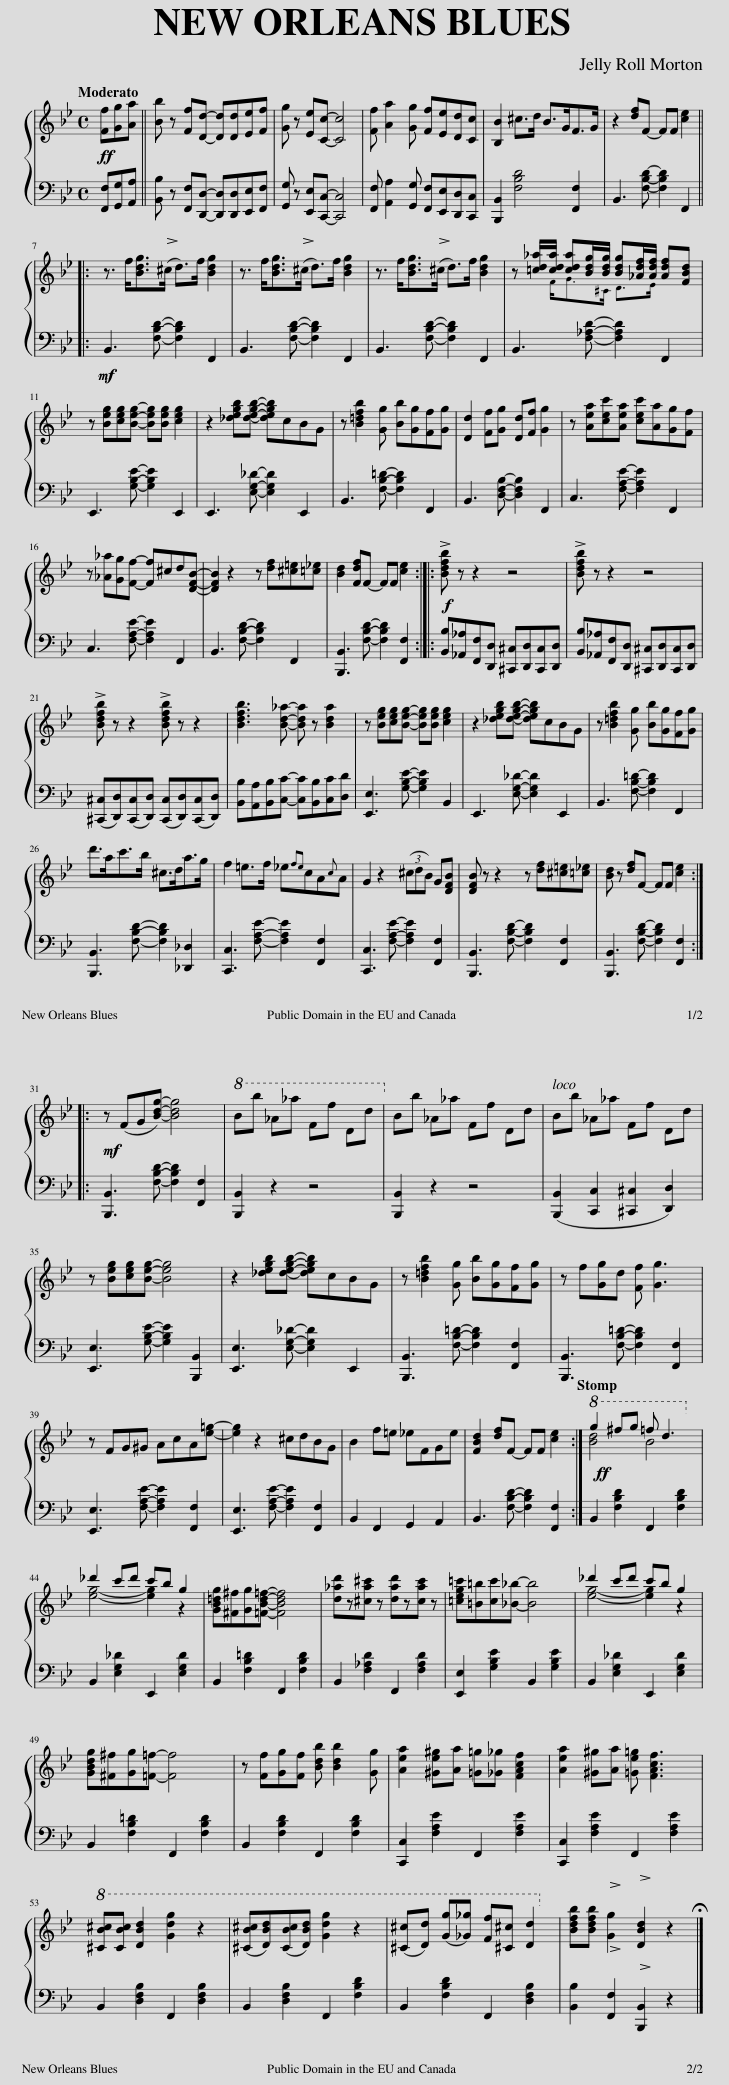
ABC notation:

X:1
%%score { ( 1 3 ) | 2 }
L:1/8
Q:1/4=120
M:4/4
I:linebreak $
K:Bb
V:1 treble
V:3 treble
V:2 bass
V:1
!ff! [Ff][Gg][Aa] || [Bb] z [Ff][Dd]- [Dd][Dd][Ee][Ff] | [Gg] z [Ee][Cc]- [Cc]4 | [Ff] [Aa]2 [Gg] [Ff][Ee][Dd][Cc] | [B,B]2 ^c>d B>GF>G | %5
 z2 [df]F- FF [ce]2 |:$ z3/2 f<[Bdg](!>!^c/ d>)f [Bdg]2 | z3/2 f<[Bdg](!>!^c/ d>)f [Bdg]2 | z3/2 f<[Bdg](!>!^c/ d>)f [Bdg]2 | z [=cd_a]/[cda]/ [cda][Bdg]/[Bdg]/ [Bdg][_Adf]/[Adf]/ [Adf][FBd] |$ %10
 z [Beg][ceg][Beg]- [Beg][Beg] [ceg]2 | z2 [_degb][degb]- [degb]cBG | z [B=dfb]2 [Gg] [Bb][Gg][Ff][Gg] | [Dd]2 [Ff][Gg] [Dd][Ff] [Gg]2 | z [Aea][cec'][Aea] [cec'][Aa][Gg][Ff] |$ %15
 z [_A_a][Gg][Ff]- [Ff]^cd[DFB]- | [DFB]2 z2 z [df][^c=e][=c_e] | [Bd]2 [Fdf]F- FF [ce]2 ::!f! !>![Bdfb] z z2 z4 | !>![Bdfb] z z2 z4 |$ %20
 !>![Bdfb] z z2 !>![Bdfb] z z2 | [Bdfb]3 [Bd_a]- [Bda] z [Bda]2 | z [Beg][ceg][Beg]- [Beg][Beg] [ceg]2 | z2 [_degb][degb]- [degb]cBG | z [B=dfb]2 [Gg] [Bb][Gg][Ff][Gg] |$ %25
 d'>ac'>b ^c>da>g | f2 =e>f _e{fe}cA{c}A | G2 z2 (3(^cdB) G[DFB] | [DFB] z z2 z [df][^c=e][=c_e] | [Bd] z [df]F- FF [ce]2 ::$ %30
!mf! z (FG[Bdg]-) [Bdg]4 |!8va(! bb' _a_a' ff' dd'!8va)! | Bb _A_a Ff Dd | Bb _A_a Ff Dd |$ z [Beg][ceg][Beg]- [Beg]4 | %35
 z2 [_degb][degb]- [degb]cBG | z [B=dfb]2 [Gg] [Bb][Gg][Ff][Gg] | z f[Gg]d [Ff] [Gg]3 |$ z FG^G AcA[e=g]- | [eg]2 z2 ^cdBG | %40
 B2 f=e _eFGe | [FBd]2 [df]F- FF [ce]2 :|!ff!!8va(! g'2 ^f'g' =f' d'3!8va)! |$ _d'2 c'd' c'b g2 | [GB=dg][^F^f][Gg][=FBd=f]- [FBdf]4 | %45
 [d_ad']z[^ca^c'] z [dad']z[cac'] z | [=ceg=c'][=B=b][cc'][_B_b]- [Bb]4 | _d'2 c'd' c'b g2 |$ [GBdg][^F^f][Gg][=F=f]- [Ff]4 | z [Ff][Gg][Ff] [Bdb] [Bdb]2 [Gg] | %50
 [Aea]2 [^Ge^g][Aa] [=G=g][_G_g] [FAcf]2 | [Aea]2 [^G^g][Aa] [=Ge=g] [FAcf]3 |$!8va(! [^cb^c'][cbc'] [dbd']2 [gd'g']2 z2 | ([^cb^c'][dbd'])([cbc'][dbd']) [gd'g']2 z2 | ([^c^c'][dd']) ([gg'][_g_g']) [ff'][^c^c'] [dd']2!8va)! | %55
 [Bdfb][Bdfb] !>![Gg]2 !>![DBd]2 z2 |] %56
V:2
 [F,,F,][G,,G,][A,,A,] || [B,,B,] z [F,,F,][D,,D,]- [D,,D,][D,,D,][E,,E,][F,,F,] | [G,,G,] z [E,,E,][C,,C,]- [C,,C,]4 | [F,,F,] [A,,A,]2 [G,,G,] [F,,F,][E,,E,][D,,D,][C,,C,] | [B,,,B,,]2 [F,B,D]4 [F,,F,]2 | %5
 B,,3 [F,B,D]- [F,B,D]2 F,,2 |:$!mf! B,,3 [F,B,D]- [F,B,D]2 F,,2 | B,,3 [F,B,D]- [F,B,D]2 F,,2 | B,,3 [F,B,D]- [F,B,D]2 F,,2 | B,,3 [F,_A,D]- [F,A,D]2 F,,2 |$ %10
 E,,3 [G,B,E]- [G,B,E]2 E,,2 | E,,3 [E,G,_D]- [E,G,D]2 E,,2 | B,,3 [F,B,=D]- [F,B,D]2 F,,2 | B,,3 [D,F,B,]- [D,F,B,]2 F,,2 | C,3 [F,A,E]- [F,A,E]2 F,,2 |$ %15
 C,3 [F,A,E]- [F,A,E]2 F,,2 | B,,3 [F,B,D]- [F,B,D]2 F,,2 | [B,,,B,,]3 [F,B,D]- [F,B,D]2 [F,,F,]2 :: [B,,B,][_A,,_A,][F,,F,][D,,D,] [^C,,^C,][D,,D,][C,,C,][D,,D,] | [B,,B,][_A,,_A,][F,,F,][D,,D,] [^C,,^C,][D,,D,][C,,C,][D,,D,] |$ %20
 ([^C,,^C,][D,,D,])([C,,C,][D,,D,]) ([C,,C,][D,,D,])([C,,C,][D,,D,]) | [B,,B,][A,,A,][B,,B,][C,C]- [C,C][B,,B,][C,C][D,D] | [E,,E,]3 [G,B,E]- [G,B,E]2 B,,2 | E,,3 [E,G,_D]- [E,G,D]2 E,,2 | B,,3 [F,B,=D]- [F,B,D]2 F,,2 |$ %25
 [B,,,B,,]3 [F,B,D]- [F,B,D]2 [_D,,_D,]2 | [C,,C,]3 [F,A,E]- [F,A,E]2 [F,,F,]2 | [C,,C,]3 [F,A,E]- [F,A,E]2 [F,,F,]2 | [B,,,B,,]3 [F,B,D]- [F,B,D]2 [F,,F,]2 | [B,,,B,,]3 [F,B,D]- [F,B,D]2 [F,,F,]2 ::$ %30
 [B,,,B,,]3 [F,B,D]- [F,B,D]2 [F,,F,]2 | [B,,,B,,]2 z2 z4 | [B,,,B,,]2 z2 z4 | ([B,,,B,,]2 [C,,C,]2 [^C,,^C,]2 [D,,D,]2) |$ [E,,E,]3 [G,B,E]- [G,B,E]2 [B,,,B,,]2 | %35
 [E,,E,]3 [E,G,_D]- [E,G,D]2 E,,2 | [B,,,B,,]3 [F,B,=D]- [F,B,D]2 [F,,F,]2 | [B,,,B,,]3 [F,B,=D]- [F,B,D]2 [F,,F,]2 |$ [E,,E,]3 [F,A,E]- [F,A,E]2 [F,,F,]2 | [E,,E,]3 [F,A,E]- [F,A,E]2 [F,,F,]2 | %40
 B,,2 F,,2 G,,2 A,,2 | B,,3 [F,B,D]- [F,B,D]2 [F,,F,]2 :| B,,2 [F,B,D]2 F,,2 [F,B,D]2 |$ B,,2 [E,G,_D]2 E,,2 [E,G,D]2 | B,,2 [F,B,=D]2 F,,2 [F,B,D]2 | %45
 B,,2 [F,_A,D]2 F,,2 [F,A,D]2 | [E,,E,]2 [G,B,E]2 B,,2 [G,B,E]2 | B,,2 [E,G,_D]2 E,,2 [E,G,D]2 |$ B,,2 [F,B,=D]2 F,,2 [F,B,D]2 | B,,2 [F,B,D]2 F,,2 [F,B,D]2 | %50
 [C,,C,]2 [F,A,E]2 F,,2 [F,A,E]2 | [C,,C,]2 [F,A,E]2 F,,2 [F,A,E]2 |$ B,,2 [D,F,B,]2 F,,2 [D,F,B,]2 | B,,2 [D,F,B,]2 F,,2 [F,B,D]2 | B,,2 [F,B,D]2 F,,2 [D,F,B,]2 | %55
 [B,,B,]2 !>![F,,F,]2 !>![B,,,B,,]2 z2 |] %56
V:3
 x3 || x8 | x8 | x8 | x8 | %5
 x8 |:$ x8 | x8 | x8 | x x/ F<G^C/ D>E x2 |$ %10
 x8 | x8 | x8 | x8 | x8 |$ %15
 x8 | x8 | x8 :: x8 | x8 |$ %20
 x8 | x8 | x8 | x8 | x8 |$ %25
 x8 | x8 | x8 | x8 | x8 ::$ %30
 x8 |!8va(! x8!8va)! | x8 | x8 |$ x8 | %35
 x8 | x8 | x8 |$ x8 | x8 | %40
 x8 | x8 :|!8va(! [bd']4 b4!8va)! |$ [eg]4- [eg]2 z2 | x8 | %45
 x8 | x8 | [eg]4- [eg]2 z2 |$ x8 | x8 | %50
 x8 | x8 |$!8va(! x8 | x8 | x8!8va)! | %55
 x8 |] %56
